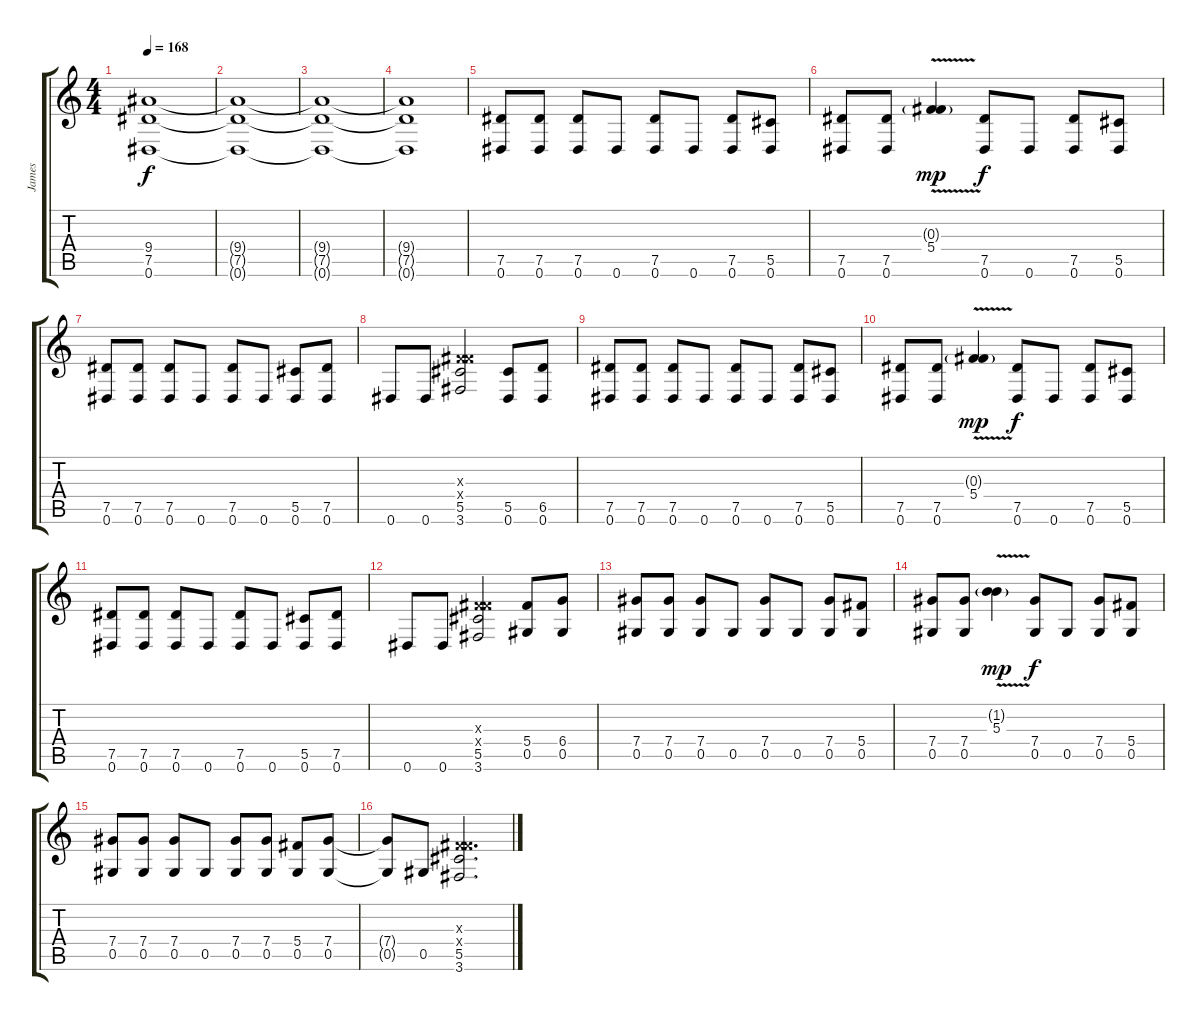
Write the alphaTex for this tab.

\track ("James" "James") {instrument distortionguitar}
\staff {score tabs}
\tuning (Eb4 Bb3 Gb3 Db3 Ab2 Eb2) {hide}
\ts (4 4)
\tempo 168
\clef g2
\ks c
(9.4 7.5 0.6).1{dy f} |
(9.4{t} 7.5{t} 0.6{t}).1 |
(9.4{t} 7.5{t} 0.6{t}).1 |
(9.4{t} 7.5{t} 0.6{t}).1 |
(7.5 0.6).8 (7.5 0.6).8 (7.5 0.6).8 0.6.8 (7.5 0.6).8 0.6.8 (7.5 0.6).8 (5.5 0.6).8 |
(7.5 0.6).8 (7.5 0.6).8 (0.3{v g} 5.4{v}).4{dy mp} (7.5 0.6).8{dy f} 0.6.8 (7.5 0.6).8 (5.5 0.6).8 |
(7.5 0.6).8 (7.5 0.6).8 (7.5 0.6).8 0.6.8 (7.5 0.6).8 0.6.8 (5.5 0.6).8 (7.5 0.6).8 |
0.6.8 0.6.8 (0.3{x} 5.4{x} 5.5 3.6).2 (5.5 0.6).8 (6.5 0.6).8 |
(7.5 0.6).8 (7.5 0.6).8 (7.5 0.6).8 0.6.8 (7.5 0.6).8 0.6.8 (7.5 0.6).8 (5.5 0.6).8 |
(7.5 0.6).8 (7.5 0.6).8 (0.3{v g} 5.4{v}).4{dy mp} (7.5 0.6).8{dy f} 0.6.8 (7.5 0.6).8 (5.5 0.6).8 |
(7.5 0.6).8 (7.5 0.6).8 (7.5 0.6).8 0.6.8 (7.5 0.6).8 0.6.8 (5.5 0.6).8 (7.5 0.6).8 |
0.6.8 0.6.8 (0.3{x} 5.4{x} 5.5 3.6).2 (5.4 0.5).8 (6.4 0.5).8 |
(7.4 0.5).8 (7.4 0.5).8 (7.4 0.5).8 0.5.8 (7.4 0.5).8 0.5.8 (7.4 0.5).8 (5.4 0.5).8 |
(7.4 0.5).8 (7.4 0.5).8 (1.2{v g} 5.3{v}).4{dy mp} (7.4 0.5).8{dy f} 0.5.8 (7.4 0.5).8 (5.4 0.5).8 |
(7.4 0.5).8 (7.4 0.5).8 (7.4 0.5).8 0.5.8 (7.4 0.5).8 (7.4 0.5).8 (5.4 0.5).8 (7.4 0.5).8 |
(7.4{t} 0.5{t}).8 0.5.8 (0.3{x} 5.4{x} 5.5 3.6).2{d}
